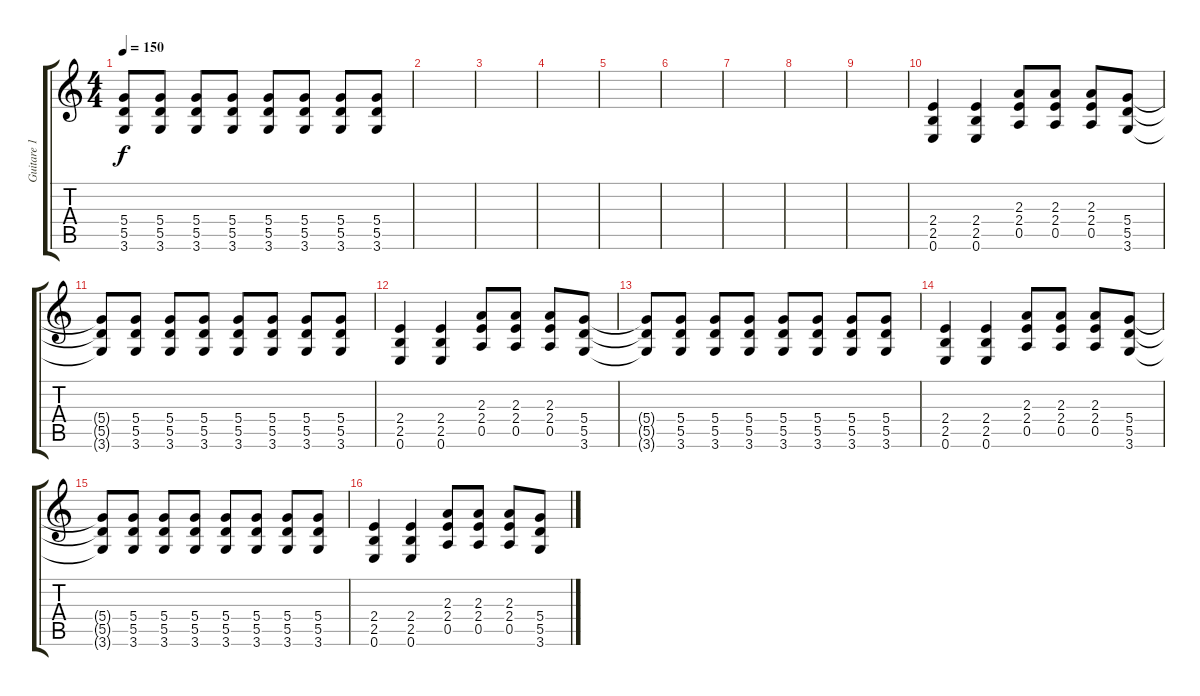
\track ("Guitare 1" "Guitare 1") {instrument distortionguitar}
\staff {score tabs}
\tuning (E4 B3 G3 D3 A2 E2) {hide}
\ts (4 4)
\tempo 150
\clef g2
\ks c
(5.4{t} 5.5{t} 3.6{t}).8{dy f} (5.4 5.5 3.6).8 (5.4 5.5 3.6).8 (5.4 5.5 3.6).8 (5.4 5.5 3.6).8 (5.4 5.5 3.6).8 (5.4 5.5 3.6).8 (5.4 5.5 3.6).8 |
|
|
|
|
|
|
|
|
(2.4 2.5 0.6).4 (2.4 2.5 0.6).4 (2.3 2.4 0.5).8 (2.3 2.4 0.5).8 (2.3 2.4 0.5).8 (5.4 5.5 3.6).8 |
(5.4{t} 5.5{t} 3.6{t}).8 (5.4 5.5 3.6).8 (5.4 5.5 3.6).8 (5.4 5.5 3.6).8 (5.4 5.5 3.6).8 (5.4 5.5 3.6).8 (5.4 5.5 3.6).8 (5.4 5.5 3.6).8 |
(2.4 2.5 0.6).4 (2.4 2.5 0.6).4 (2.3 2.4 0.5).8 (2.3 2.4 0.5).8 (2.3 2.4 0.5).8 (5.4 5.5 3.6).8 |
(5.4{t} 5.5{t} 3.6{t}).8 (5.4 5.5 3.6).8 (5.4 5.5 3.6).8 (5.4 5.5 3.6).8 (5.4 5.5 3.6).8 (5.4 5.5 3.6).8 (5.4 5.5 3.6).8 (5.4 5.5 3.6).8 |
(2.4 2.5 0.6).4 (2.4 2.5 0.6).4 (2.3 2.4 0.5).8 (2.3 2.4 0.5).8 (2.3 2.4 0.5).8 (5.4 5.5 3.6).8 |
(5.4{t} 5.5{t} 3.6{t}).8 (5.4 5.5 3.6).8 (5.4 5.5 3.6).8 (5.4 5.5 3.6).8 (5.4 5.5 3.6).8 (5.4 5.5 3.6).8 (5.4 5.5 3.6).8 (5.4 5.5 3.6).8 |
(2.4 2.5 0.6).4 (2.4 2.5 0.6).4 (2.3 2.4 0.5).8 (2.3 2.4 0.5).8 (2.3 2.4 0.5).8 (5.4 5.5 3.6).8
